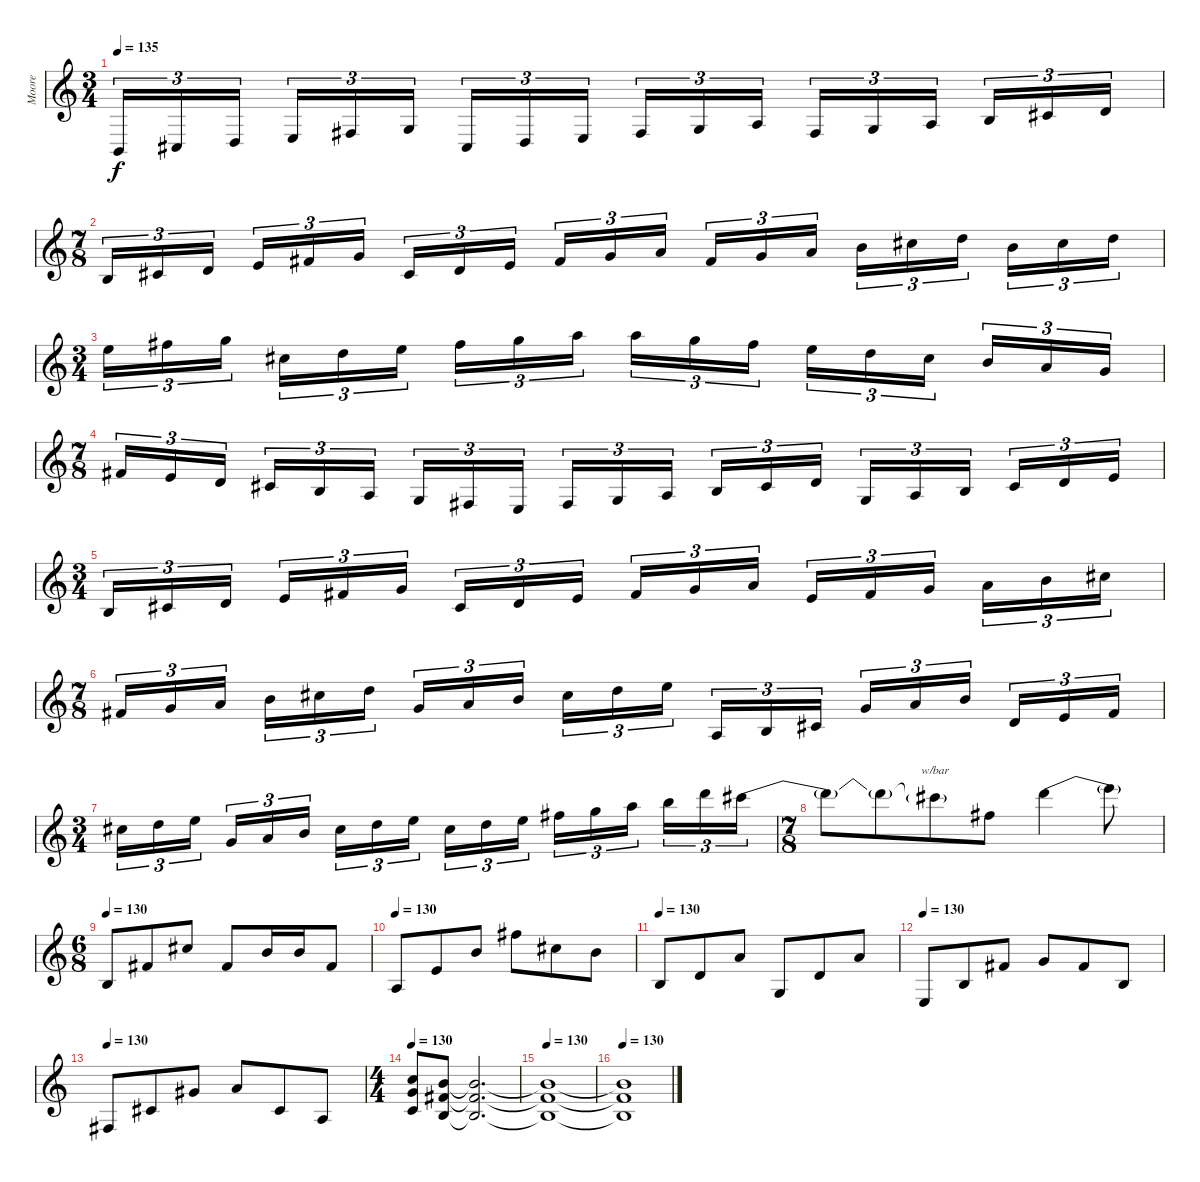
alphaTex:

\track ("Moore" "Moore") {instrument rockorgan}
\staff {score}
\tuning (E4 B3 G3 D3 A2 E2) {hide}
\ts (3 4)
\tempo 135
\clef g2
\ks c
7.6.16{tu (3 2) dy f volume 13 balance 0 instrument lead1square} 9.6.16{tu (3 2)} 10.6.16{tu (3 2) beam splitsecondary} 7.5.16{tu (3 2)} 9.5.16{tu (3 2)} 10.5.16{tu (3 2)} 9.6.16{tu (3 2)} 10.6.16{tu (3 2)} 12.6.16{tu (3 2) beam splitsecondary} 9.5.16{tu (3 2)} 10.5.16{tu (3 2)} 12.5.16{tu (3 2)} 9.5.16{tu (3 2)} 10.5.16{tu (3 2)} 12.5.16{tu (3 2) beam splitsecondary} 9.4.16{tu (3 2)} 11.4.16{tu (3 2)} 12.4.16{tu (3 2)} |
\ts (7 8)
9.4.16{tu (3 2)} 11.4.16{tu (3 2)} 12.4.16{tu (3 2)} 9.3.16{tu (3 2)} 11.3.16{tu (3 2)} 12.3.16{tu (3 2)} 11.4.16{tu (3 2)} 12.4.16{tu (3 2)} 14.4.16{tu (3 2)} 11.3.16{tu (3 2)} 12.3.16{tu (3 2)} 14.3.16{tu (3 2)} 11.3.16{tu (3 2)} 12.3.16{tu (3 2)} 14.3.16{tu (3 2)} 12.2.16{tu (3 2)} 14.2.16{tu (3 2)} 15.2.16{tu (3 2)} 12.2.16{tu (3 2)} 14.2.16{tu (3 2)} 15.2.16{tu (3 2)} |
\ts (3 4)
12.1.16{tu (3 2)} 14.1.16{tu (3 2)} 15.1.16{tu (3 2) beam splitsecondary} 14.2.16{tu (3 2)} 15.2.16{tu (3 2)} 17.2.16{tu (3 2)} 14.1.16{tu (3 2)} 15.1.16{tu (3 2)} 17.1.16{tu (3 2) beam splitsecondary} 17.1.16{tu (3 2)} 15.1.16{tu (3 2)} 14.1.16{tu (3 2)} 17.2.16{tu (3 2)} 15.2.16{tu (3 2)} 14.2.16{tu (3 2) beam splitsecondary} 16.3.16{tu (3 2)} 14.3.16{tu (3 2)} 12.3.16{tu (3 2)} |
\ts (7 8)
16.4.16{tu (3 2)} 14.4.16{tu (3 2)} 12.4.16{tu (3 2)} 16.5.16{tu (3 2)} 14.5.16{tu (3 2)} 12.5.16{tu (3 2)} 15.6.16{tu (3 2)} 14.6.16{tu (3 2)} 12.6.16{tu (3 2)} 14.6.16{tu (3 2)} 15.6.16{tu (3 2)} 17.6.16{tu (3 2)} 14.5.16{tu (3 2)} 16.5.16{tu (3 2)} 17.5.16{tu (3 2)} 15.6.16{tu (3 2)} 17.6.16{tu (3 2)} 19.6.16{tu (3 2)} 16.5.16{tu (3 2)} 17.5.16{tu (3 2)} 19.5.16{tu (3 2)} |
\ts (3 4)
14.5.16{tu (3 2)} 16.5.16{tu (3 2)} 17.5.16{tu (3 2) beam splitsecondary} 14.4.16{tu (3 2)} 16.4.16{tu (3 2)} 17.4.16{tu (3 2)} 16.5.16{tu (3 2)} 17.5.16{tu (3 2)} 19.5.16{tu (3 2) beam splitsecondary} 16.4.16{tu (3 2)} 17.4.16{tu (3 2)} 19.4.16{tu (3 2)} 14.4.16{tu (3 2)} 16.4.16{tu (3 2)} 17.4.16{tu (3 2) beam splitsecondary} 14.3.16{tu (3 2)} 16.3.16{tu (3 2)} 18.3.16{tu (3 2)} |
\ts (7 8)
16.4.16{tu (3 2)} 17.4.16{tu (3 2)} 19.4.16{tu (3 2)} 16.3.16{tu (3 2)} 18.3.16{tu (3 2)} 19.3.16{tu (3 2)} 17.4.16{tu (3 2)} 19.4.16{tu (3 2)} 21.4.16{tu (3 2)} 18.3.16{tu (3 2)} 19.3.16{tu (3 2)} 21.3.16{tu (3 2)} 17.6.16{tu (3 2)} 19.6.16{tu (3 2)} 21.6.16{tu (3 2)} 17.4.16{tu (3 2)} 19.4.16{tu (3 2)} 21.4.16{tu (3 2)} 17.5.16{tu (3 2)} 19.5.16{tu (3 2)} 21.5.16{tu (3 2)} |
\ts (3 4)
18.3.16{tu (3 2)} 19.3.16{tu (3 2)} 21.3.16{tu (3 2) beam splitsecondary} 17.4.16{tu (3 2)} 19.4.16{tu (3 2)} 21.4.16{tu (3 2)} 18.3.16{tu (3 2)} 19.3.16{tu (3 2)} 21.3.16{tu (3 2) beam splitsecondary} 18.3.16{tu (3 2)} 19.3.16{tu (3 2)} 21.3.16{tu (3 2)} 19.2.16{tu (3 2)} 20.2.16{tu (3 2)} 22.2.16{tu (3 2) beam splitsecondary} 19.1.16{tu (3 2)} 22.1.16{tu (3 2)} 21.1{be (bend 0 0 60 2)}.16{tu (3 2)} |
\ts (7 8)
21.1{t}.8 21.1{t}.8 21.1{t}.8{tbe (custom default 0 0 45 -2 60 -2)} 19.2.8 22.1{be (bend 0 0 60 4)}.4 22.1{t}.8 |
\ts (6 8)
\tempo 130
19.6.8{instrument synthstrings2} 16.4.8 18.3.8 16.4.8 16.3.16 16.3.16 16.4.8 |
\tempo 130
17.6.8{instrument synthstrings2} 19.5.8 16.3.8 19.2.8 18.3.8 16.3.8 |
\tempo 130
19.6.8{instrument synthstrings2} 17.5.8 19.4.8 15.6.8 17.5.8 19.4.8 |
\tempo 130
12.6.8{instrument synthstrings2} 14.5.8 16.4.8 17.4.8 16.4.8 14.5.8 |
\tempo 130
14.6.8{instrument synthstrings2} 16.5.8 18.4.8 19.4.8 16.5.8 17.6.8 |
\ts (4 4)
\tempo 130
(8.1 8.2 5.3).8{instrument synthstrings2} (7.1 7.2 4.3).8 (7.1{t} 7.2{t} 4.3{t}).2{d} |
\tempo 130
(7.1{t} 7.2{t} 4.3{t}).1{instrument synthstrings2} |
\tempo 130
(7.1{t} 7.2{t} 4.3{t}).1{instrument synthstrings2}
